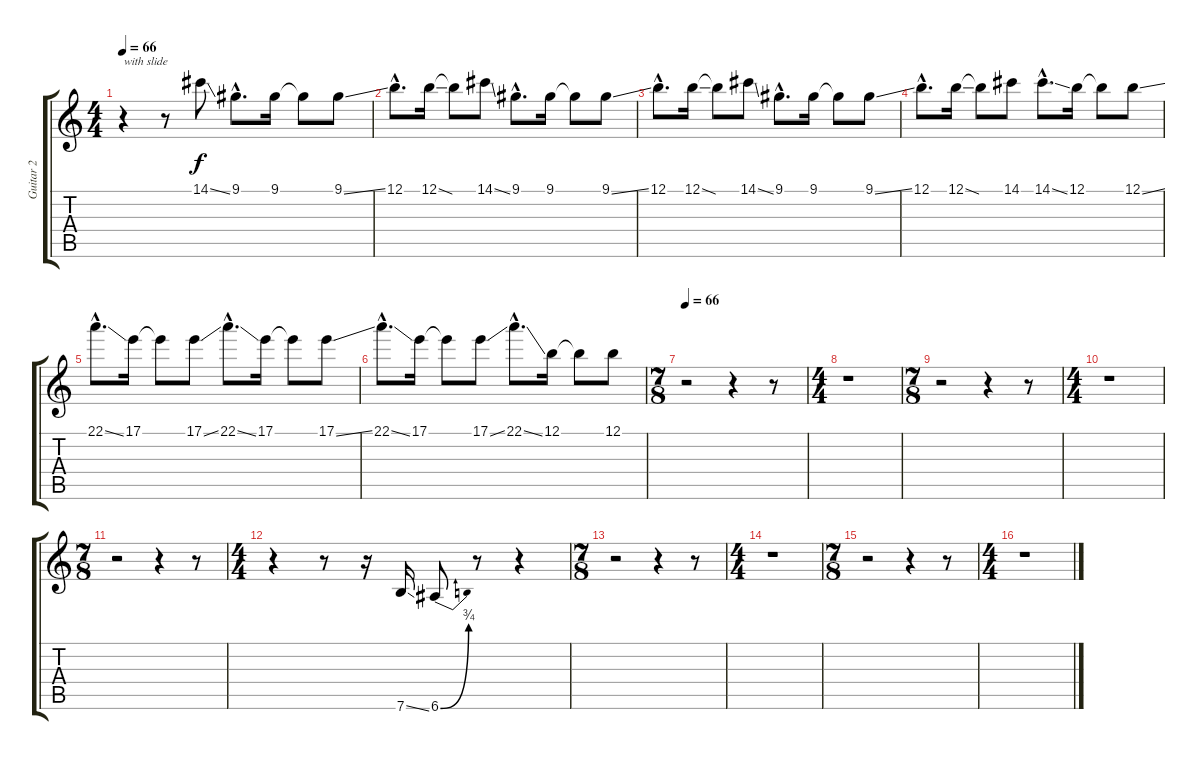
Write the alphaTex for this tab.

\track ("Guitar 2" "Guitar 2") {instrument overdrivenguitar}
\staff {score tabs}
\tuning (B3 B3 B3 B2 E2 E2) {hide}
\ts (4 4)
\tempo 66
\tempo 45
\tempo 66
\clef g2
\ks c
r.4{txt "with slide" dy f instrument overdrivenguitar} r.8 14.1{ss}.8 9.1{hac}.8{d} 9.1.16 9.1{t}.8 9.1{ss}.8 |
12.1{hac}.8{d} 12.1{ss}.16 12.1{t}.8 14.1{ss}.8 9.1{hac}.8{d} 9.1.16 9.1{t}.8 9.1{ss}.8 |
12.1{hac}.8{d} 12.1{ss}.16 12.1{t}.8 14.1{ss}.8 9.1{hac}.8{d} 9.1.16 9.1{t}.8 9.1{ss}.8 |
12.1{hac}.8{d} 12.1{ss}.16 12.1{t}.8 14.1.8 14.1{ss hac}.8{d} 12.1.16 12.1{t}.8 12.1{ss}.8 |
22.1{ss hac}.8{d} 17.1.16 17.1{t}.8 17.1{ss}.8 22.1{ss hac}.8{d} 17.1.16 17.1{t}.8 17.1{ss}.8 |
22.1{ss hac}.8{d} 17.1.16 17.1{t}.8 17.1{ss}.8 22.1{ss hac}.8{d} 12.1.16 12.1{t}.8 12.1.8 |
\ts (7 8)
\tempo 66
r.2 r.4 r.8 |
\ts (4 4)
r.1 |
\ts (7 8)
r.2 r.4 r.8 |
\ts (4 4)
r.1 |
\ts (7 8)
r.2 r.4 r.8 |
\ts (4 4)
r.4{volume 16 balance 8 instrument overdrivenguitar} r.8 r.16 7.6{ss}.16 6.6{be (bend 0 0 60 3)}.8 r.8 r.4 |
\ts (7 8)
r.2 r.4 r.8 |
\ts (4 4)
r.1 |
\ts (7 8)
r.2 r.4 r.8 |
\ts (4 4)
r.1
